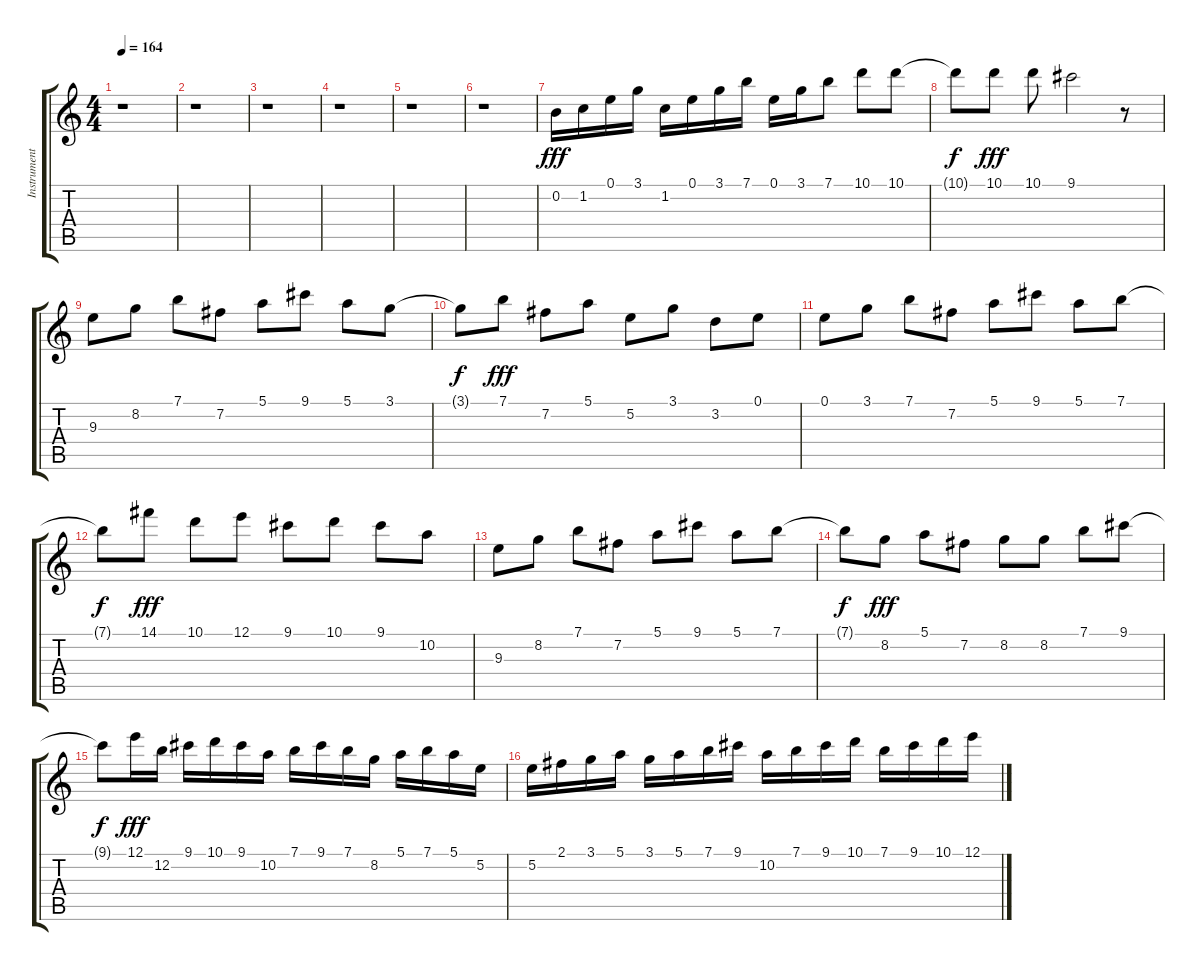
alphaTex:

\track ("Instrument3" "Instrument") {instrument electricguitarclean}
\staff {score tabs}
\tuning (E4 B3 G3 D3 A2 E2) {hide}
\ts (4 4)
\tempo 164
\clef g2
\ks c
r.1{dy fff} |
r.1 |
r.1 |
r.1 |
r.1 |
r.1 |
0.2.16 1.2.16 0.1.16 3.1.16 1.2.16 0.1.16 3.1.16 7.1.16 0.1.16 3.1.16 7.1.8 10.1.8 10.1.8 |
10.1{t}.8{dy f} 10.1.8{dy fff} 10.1.8 9.1.2 r.8 |
9.3.8 8.2.8 7.1.8 7.2.8 5.1.8 9.1.8 5.1.8 3.1.8 |
3.1{t}.8{dy f} 7.1.8{dy fff} 7.2.8 5.1.8 5.2.8 3.1.8 3.2.8 0.1.8 |
0.1.8 3.1.8 7.1.8 7.2.8 5.1.8 9.1.8 5.1.8 7.1.8 |
7.1{t}.8{dy f} 14.1.8{dy fff} 10.1.8 12.1.8 9.1.8 10.1.8 9.1.8 10.2.8 |
9.3.8 8.2.8 7.1.8 7.2.8 5.1.8 9.1.8 5.1.8 7.1.8 |
7.1{t}.8{dy f} 8.2.8{dy fff} 5.1.8 7.2.8 8.2.8 8.2.8 7.1.8 9.1.8 |
9.1{t}.8{dy f} 12.1.16{dy fff} 12.2.16 9.1.16 10.1.16 9.1.16 10.2.16 7.1.16 9.1.16 7.1.16 8.2.16 5.1.16 7.1.16 5.1.16 5.2.16 |
5.2.16 2.1.16 3.1.16 5.1.16 3.1.16 5.1.16 7.1.16 9.1.16 10.2.16 7.1.16 9.1.16 10.1.16 7.1.16 9.1.16 10.1.16 12.1.16
